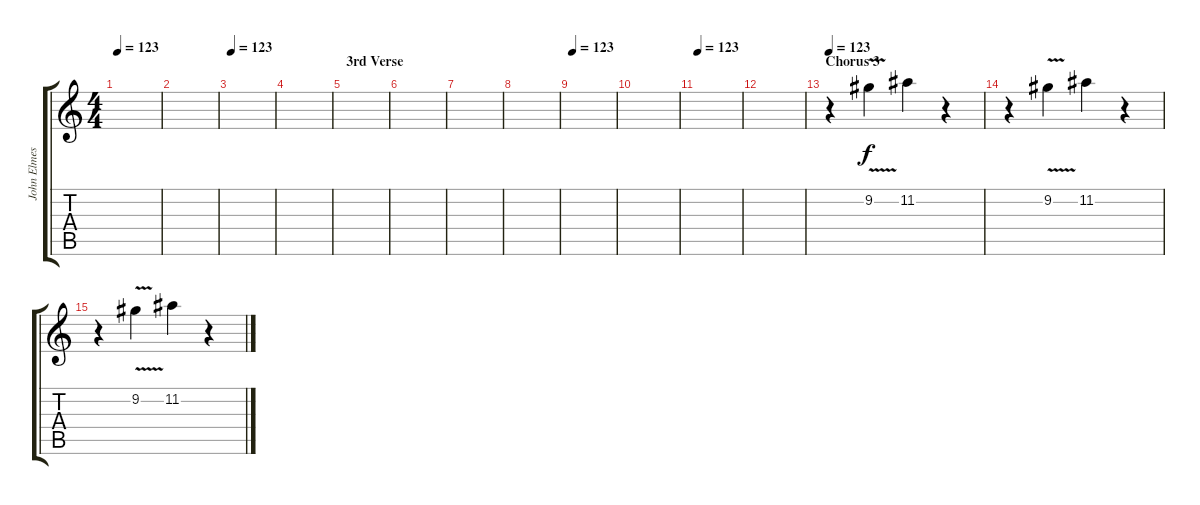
\track ("John Elmesely (Distortion)" "John Elmes") {instrument distortionguitar}
\staff {score tabs}
\tuning (E4 B3 G3 D3 A2 E2) {hide}
\ts (4 4)
\tempo 123
\clef g2
\ks c
|
|
\tempo 123
|
|
\section ("" "3rd Verse")
|
|
|
|
\tempo 123
|
|
\tempo 123
|
|
\section ("" "Chorus 3")
\tempo 133
\tempo 123
r.4 9.2{v}.4 11.2.4 r.4 |
r.4 9.2{v}.4 11.2.4 r.4 |
r.4 9.2{v}.4 11.2.4 r.4
